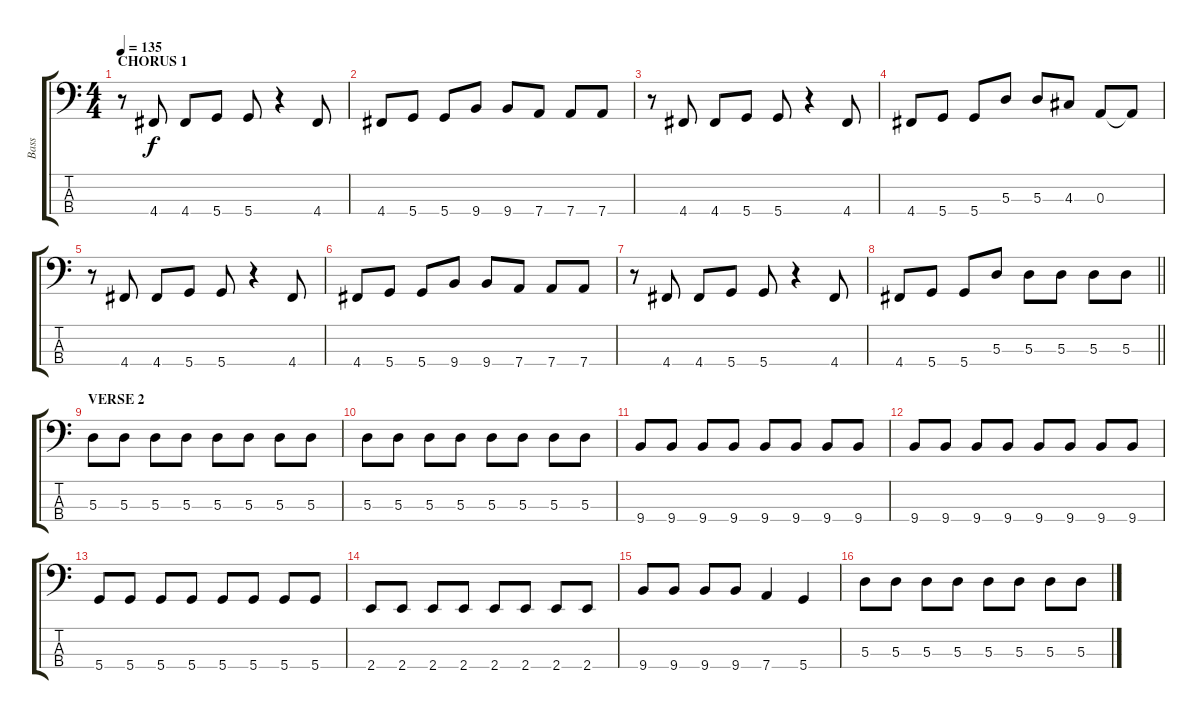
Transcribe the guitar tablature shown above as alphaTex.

\track ("Bass" "Bass") {instrument electricbasspick}
\staff {score tabs}
\tuning (G2 D2 A1 D1) {hide}
\ts (4 4)
\section ("" "CHORUS 1")
\tempo 135
\clef f4
\ks c
r.8{dy f} 4.4.8 4.4.8 5.4.8 5.4.8 r.4 4.4.8 |
4.4.8 5.4.8 5.4.8 9.4.8 9.4.8 7.4.8 7.4.8 7.4.8 |
r.8 4.4.8 4.4.8 5.4.8 5.4.8 r.4 4.4.8 |
4.4.8 5.4.8 5.4.8 5.3.8 5.3.8 4.3.8 0.3.8 0.3{t}.8 |
r.8 4.4.8 4.4.8 5.4.8 5.4.8 r.4 4.4.8 |
4.4.8 5.4.8 5.4.8 9.4.8 9.4.8 7.4.8 7.4.8 7.4.8 |
r.8 4.4.8 4.4.8 5.4.8 5.4.8 r.4 4.4.8 |
\barLineRight lightlight
4.4.8 5.4.8 5.4.8 5.3.8 5.3.8 5.3.8 5.3.8 5.3.8 |
\section ("" "VERSE 2")
5.3.8 5.3.8 5.3.8 5.3.8 5.3.8 5.3.8 5.3.8 5.3.8 |
5.3.8 5.3.8 5.3.8 5.3.8 5.3.8 5.3.8 5.3.8 5.3.8 |
9.4.8 9.4.8 9.4.8 9.4.8 9.4.8 9.4.8 9.4.8 9.4.8 |
9.4.8 9.4.8 9.4.8 9.4.8 9.4.8 9.4.8 9.4.8 9.4.8 |
5.4.8 5.4.8 5.4.8 5.4.8 5.4.8 5.4.8 5.4.8 5.4.8 |
2.4.8 2.4.8 2.4.8 2.4.8 2.4.8 2.4.8 2.4.8 2.4.8 |
9.4.8 9.4.8 9.4.8 9.4.8 7.4.4 5.4.4 |
5.3.8 5.3.8 5.3.8 5.3.8 5.3.8 5.3.8 5.3.8 5.3.8
